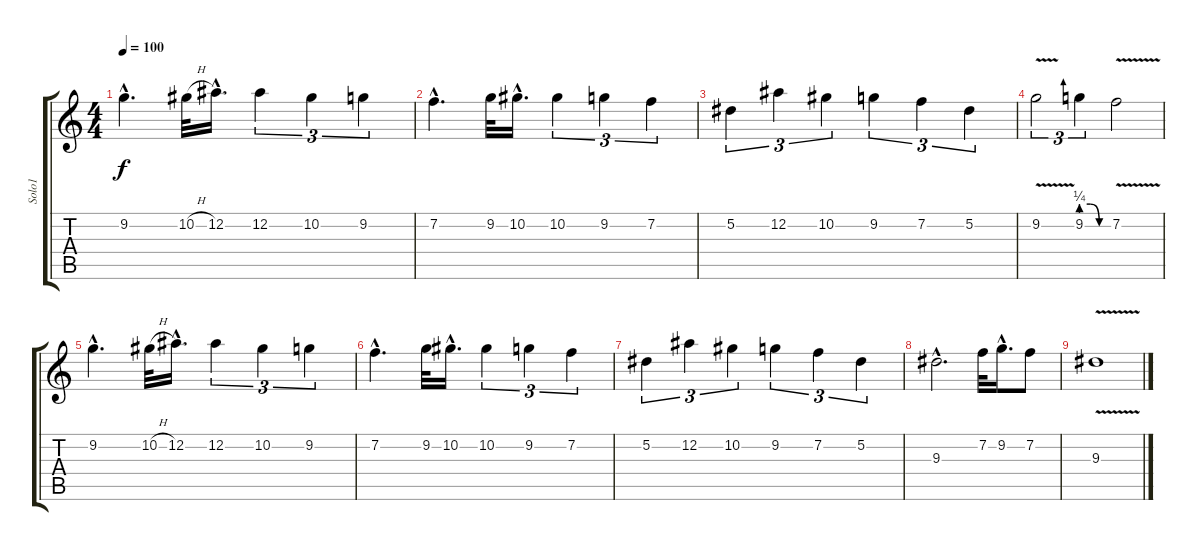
\track ("Solo1" "Solo1") {instrument distortionguitar}
\staff {score tabs}
\tuning (Eb4 Bb3 Gb3 Db3 Ab2 Eb2) {hide}
\ts (4 4)
\tempo 100
\clef g2
\ks c
9.2{hac}.4{d dy f instrument distortionguitar} 10.2{h}.32 12.2{hac}.16{d} 12.2.4{tu (3 2)} 10.2.4{tu (3 2)} 9.2.4{tu (3 2)} |
7.2{hac}.4{d} 9.2.32 10.2{hac}.16{d} 10.2.4{tu (3 2)} 9.2.4{tu (3 2)} 7.2.4{tu (3 2)} |
5.2.4{tu (3 2)} 12.2.4{tu (3 2)} 10.2.4{tu (3 2)} 9.2.4{tu (3 2)} 7.2.4{tu (3 2)} 5.2.4{tu (3 2)} |
9.2{v}.2{tu (3 2)} 9.2{be (custom 0 1 20 1 40 0 60 0)}.4{tu (3 2)} 7.2{v}.2 |
9.2{hac}.4{d} 10.2{h}.32 12.2{hac}.16{d} 12.2.4{tu (3 2)} 10.2.4{tu (3 2)} 9.2.4{tu (3 2)} |
7.2{hac}.4{d} 9.2.32 10.2{hac}.16{d} 10.2.4{tu (3 2)} 9.2.4{tu (3 2)} 7.2.4{tu (3 2)} |
5.2.4{tu (3 2)} 12.2.4{tu (3 2)} 10.2.4{tu (3 2)} 9.2.4{tu (3 2)} 7.2.4{tu (3 2)} 5.2.4{tu (3 2)} |
9.3{hac}.2{d} 7.2.32 9.2{hac}.16{d} 7.2.8 |
9.3{v}.1
